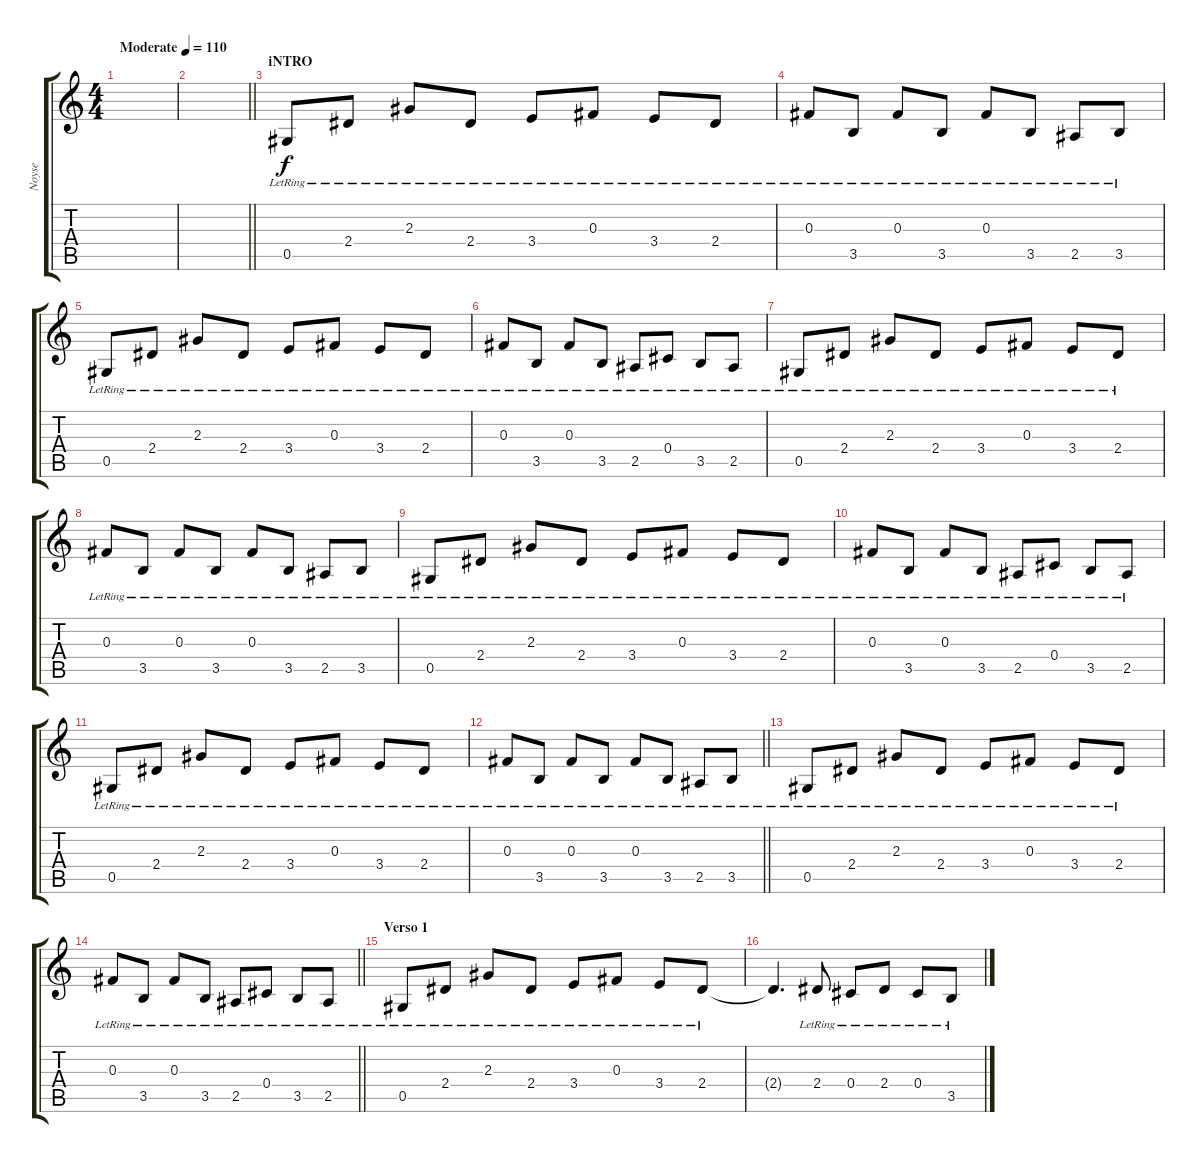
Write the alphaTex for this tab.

\track ("Noyse" "Noyse") {instrument electricguitarclean}
\staff {score tabs}
\tuning (Eb4 Bb3 Gb3 Db3 Ab2 Eb2) {hide}
\ts (4 4)
\tempo (110 "Moderate")
\clef g2
\ks c
|
\barLineRight lightlight
|
\section ("" "iNTRO")
0.5{lr}.8 2.4{lr}.8 2.3{lr}.8 2.4{lr}.8 3.4{lr}.8 0.3{lr}.8 3.4{lr}.8 2.4{lr}.8 |
0.3{lr}.8 3.5{lr}.8 0.3{lr}.8 3.5{lr}.8 0.3{lr}.8 3.5{lr}.8 2.5{lr}.8 3.5{lr}.8 |
0.5{lr}.8 2.4{lr}.8 2.3{lr}.8 2.4{lr}.8 3.4{lr}.8 0.3{lr}.8 3.4{lr}.8 2.4{lr}.8 |
0.3{lr}.8 3.5{lr}.8 0.3{lr}.8 3.5{lr}.8 2.5{lr}.8 0.4{lr}.8 3.5{lr}.8 2.5{lr}.8 |
0.5{lr}.8 2.4{lr}.8 2.3{lr}.8 2.4{lr}.8 3.4{lr}.8 0.3{lr}.8 3.4{lr}.8 2.4{lr}.8 |
0.3{lr}.8 3.5{lr}.8 0.3{lr}.8 3.5{lr}.8 0.3{lr}.8 3.5{lr}.8 2.5{lr}.8 3.5{lr}.8 |
0.5{lr}.8 2.4{lr}.8 2.3{lr}.8 2.4{lr}.8 3.4{lr}.8 0.3{lr}.8 3.4{lr}.8 2.4{lr}.8 |
0.3{lr}.8 3.5{lr}.8 0.3{lr}.8 3.5{lr}.8 2.5{lr}.8 0.4{lr}.8 3.5{lr}.8 2.5{lr}.8 |
0.5{lr}.8 2.4{lr}.8 2.3{lr}.8 2.4{lr}.8 3.4{lr}.8 0.3{lr}.8 3.4{lr}.8 2.4{lr}.8 |
\barLineRight lightlight
0.3{lr}.8 3.5{lr}.8 0.3{lr}.8 3.5{lr}.8 0.3{lr}.8 3.5{lr}.8 2.5{lr}.8 3.5{lr}.8 |
\section ("" "")
0.5{lr}.8 2.4{lr}.8 2.3{lr}.8 2.4{lr}.8 3.4{lr}.8 0.3{lr}.8 3.4{lr}.8 2.4{lr}.8 |
\barLineRight lightlight
0.3{lr}.8 3.5{lr}.8 0.3{lr}.8 3.5{lr}.8 2.5{lr}.8 0.4{lr}.8 3.5{lr}.8 2.5{lr}.8 |
\section ("" "Verso 1")
0.5{lr}.8 2.4{lr}.8 2.3{lr}.8 2.4{lr}.8 3.4{lr}.8 0.3{lr}.8 3.4{lr}.8 2.4{lr}.8 |
2.4{t}.4{d} 2.4{lr}.8 0.4{lr}.8 2.4{lr}.8 0.4{lr}.8 3.5{lr}.8
